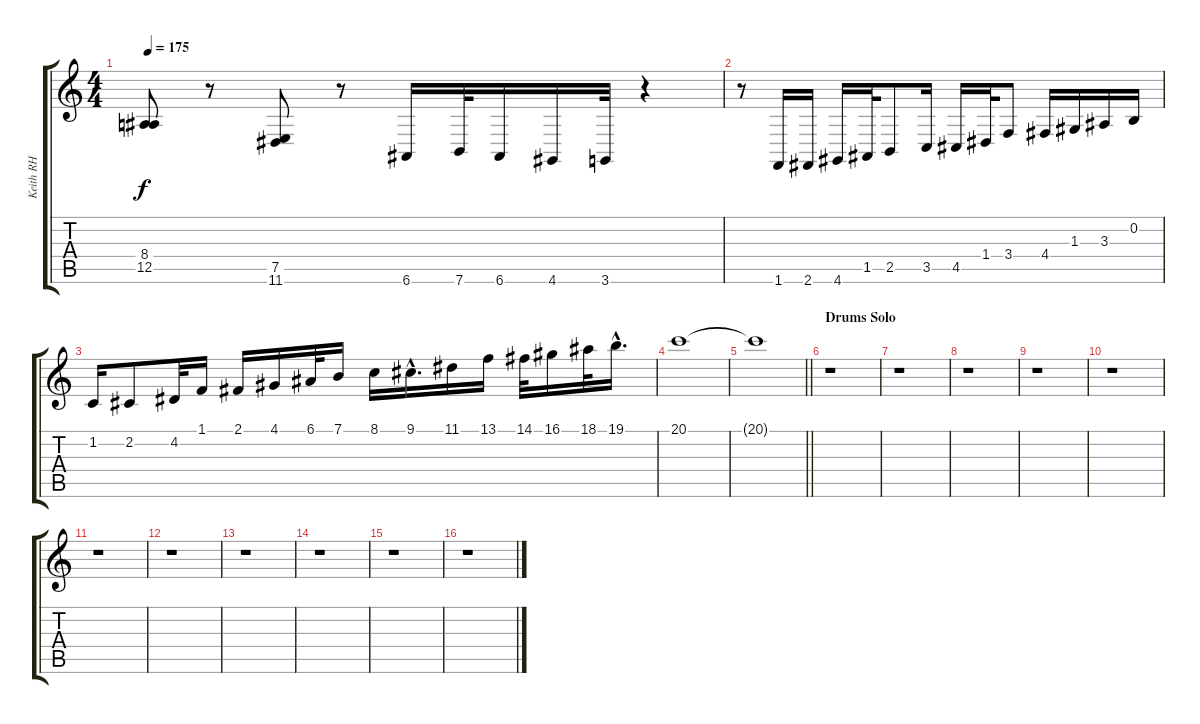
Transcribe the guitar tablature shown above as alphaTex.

\track ("Keith RH" "Keith RH") {instrument clavinet}
\staff {score tabs}
\tuning (E4 B3 G3 D3 A2 E2) {hide}
\ts (4 4)
\tempo 175
\clef g2
\ks c
(8.4 12.5).8{dy f} r.8 (7.5 11.6).8 r.8 6.6.16 7.6.32 6.6.16 4.6.16 3.6.32 r.4 |
r.8 1.6.16 2.6.16 4.6.16 1.5.32 2.5.8 3.5.16 4.5.16 1.4.32 3.4.8 4.4.16 1.3.16 3.3.16 0.2.16 |
1.2.16 2.2.8 4.2.32 1.1.16 2.1.16 4.1.16 6.1.32 7.1.16 8.1.16 9.1{hac}.16{d} 11.1.16 13.1.16 14.1.32 16.1.16 18.1.32 19.1{hac}.16{d} |
20.1.1 |
\barLineRight lightlight
20.1{t}.1 |
\section ("" "Drums Solo")
r.1 |
r.1 |
r.1 |
r.1 |
r.1 |
r.1 |
r.1 |
r.1 |
r.1 |
r.1 |
r.1
